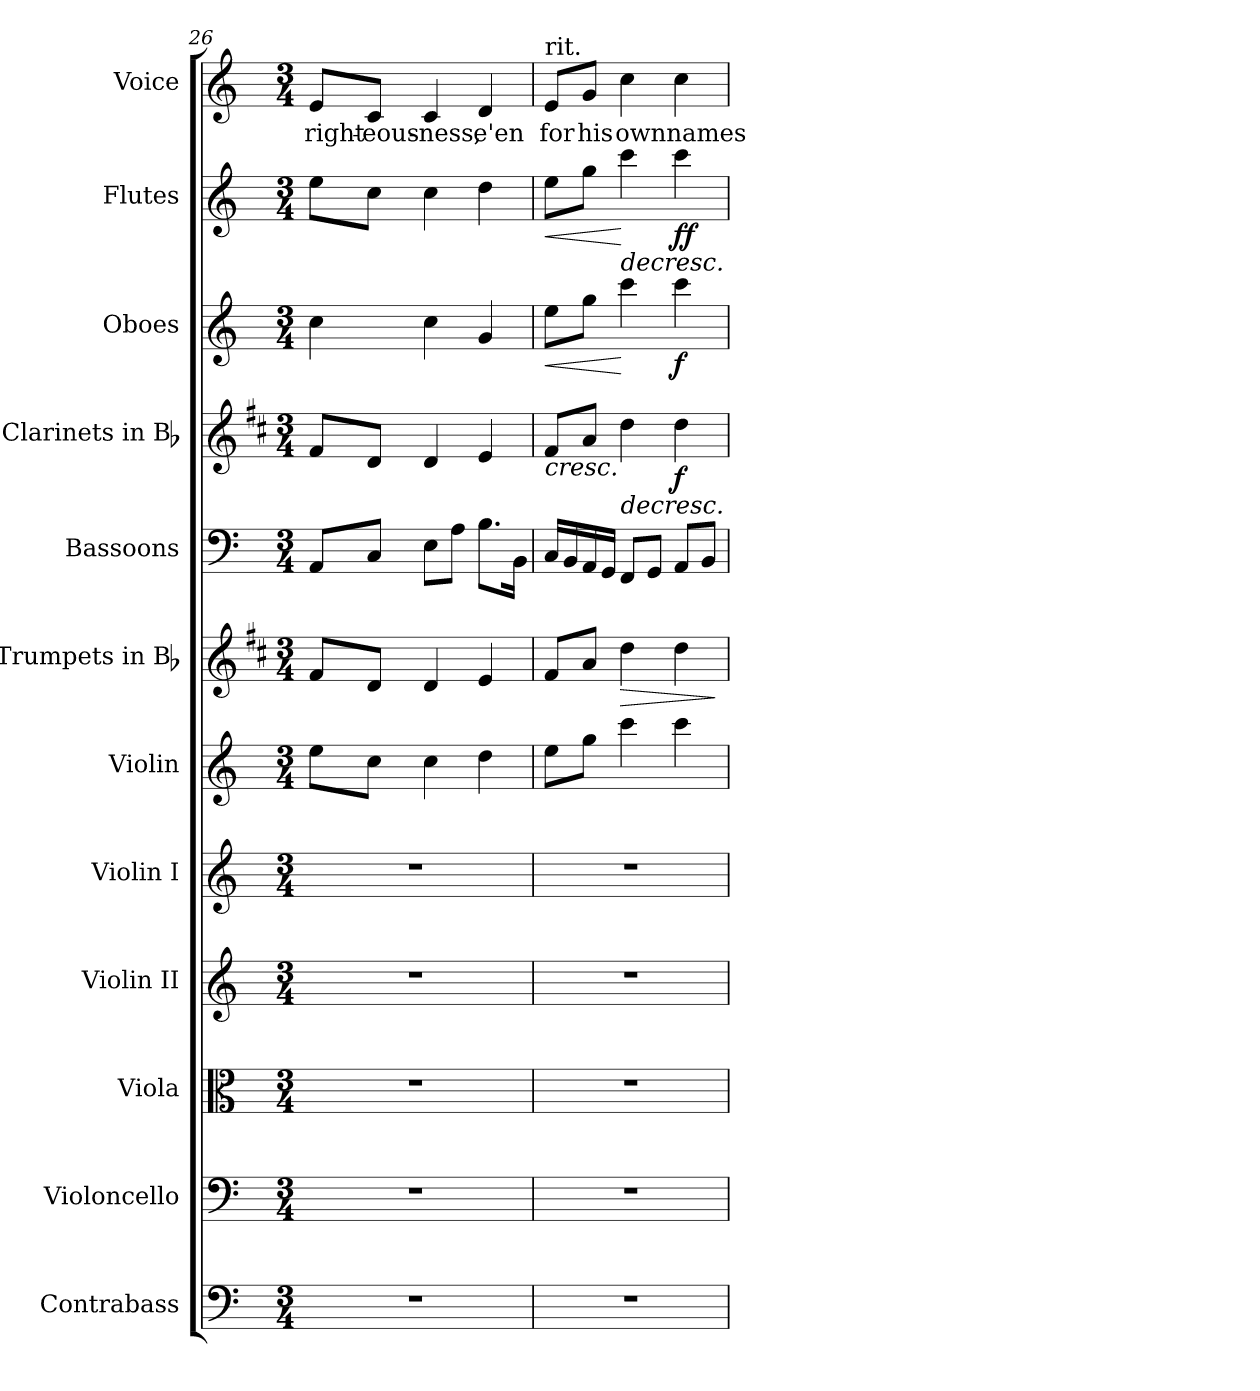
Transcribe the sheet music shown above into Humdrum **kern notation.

**kern	**kern	**kern	**kern	**kern	**kern	**kern	**dynam	**kern	**kern	**dynam	**kern	**dynam	**kern	**dynam	**kern	**text
*part12	*part11	*part10	*part9	*part8	*part7	*part6	*part6	*part5	*part4	*part4	*part3	*part3	*part2	*part2	*part1	*part1
*staff12	*staff11	*staff10	*staff9	*staff8	*staff7	*staff6	*staff6	*staff5	*staff4	*staff4	*staff3	*staff3	*staff2	*staff2	*staff1	*staff1
*I"Contrabass	*I"Violoncello	*I"Viola	*I"Violin II	*I"Violin I	*I"Violin	*I"Trumpets in Bb	*	*I"Bassoons	*I"Clarinets in Bb	*	*I"Oboes	*	*I"Flutes	*	*I"Voice	*
*I'Cb.	*I'Vc.	*I'Vla.	*I'Vln. II	*I'Vln. I	*I'Vln.	*I'Tpt.	*	*I'Bsn.	*I'Cl.	*	*I'Ob.	*	*I'Fl.	*	*I'Voice	*
*clefF4	*clefF4	*clefC3	*clefG2	*clefG2	*clefG2	*clefG2	*	*clefF4	*clefG2	*	*clefG2	*	*clefG2	*	*clefG2	*
*ITrd7c12	*	*	*	*	*	*ITrd1c2	*	*	*ITrd1c2	*	*	*	*	*	*	*
*k[]	*k[]	*k[]	*k[]	*k[]	*k[]	*k[]	*	*k[]	*k[]	*	*k[]	*	*k[]	*	*k[]	*
*C:	*C:	*C:	*C:	*C:	*C:	*C:	*	*C:	*C:	*	*C:	*	*C:	*	*C:	*
*M3/4	*M3/4	*M3/4	*M3/4	*M3/4	*M3/4	*M3/4	*	*M3/4	*M3/4	*	*M3/4	*	*M3/4	*	*M3/4	*
=26	=26	=26	=26	=26	=26	=26	=26	=26	=26	=26	=26	=26	=26	=26	=26	=26
!LO:N:vis=1	!LO:N:vis=1	!LO:N:vis=1	!LO:N:vis=1	!LO:N:vis=1	!	!	!	!	!	!	!	!	!	!	!	!
!	!	!	!	!	!	!	!	!	!	!	!	!	!	!	!	!LO:LY:b:color=#000000
2.r	2.r	2.r	2.r	2.r	8eei\L	8ei/L	.	8AAi/L	8ei/L	.	4cci\	.	8eei\L	.	8ei/L	right-
!	!	!	!	!	!	!	!	!	!	!	!	!	!	!	!	!LO:LY:b:color=#000000
.	.	.	.	.	8cci\J	8ci/J	.	8Ci/J	8ci/J	.	.	.	8cci\J	.	8ci/J	-eous-
!	!	!	!	!	!	!	!	!	!	!	!	!	!	!	!	!LO:LY:b:color=#000000
.	.	.	.	.	4cci\	4ci/	.	8Ei\L	4ci/	.	4cci\	.	4cci\	.	4ci/	-ness,
.	.	.	.	.	.	.	.	8Ai\J	.	.	.	.	.	.	.	.
!	!	!	!	!	!	!	!	!	!	!	!	!	!	!	!	!LO:LY:b:color=#000000
.	.	.	.	.	4ddi\	4di/	.	8.Bi\L	4di/	.	4gi/	.	4ddi\	.	4di/	e'en
.	.	.	.	.	.	.	.	16BBi\Jk	.	.	.	.	.	.	.	.
!!LO:PB:g=z
=27	=27	=27	=27	=27	=27	=27	=27	=27	=27	=27	=27	=27	=27	=27	=27	=27
!LO:N:vis=1	!LO:N:vis=1	!LO:N:vis=1	!LO:N:vis=1	!LO:N:vis=1	!	!	!	!	!	!LO:HP:b	!	!LO:HP:b	!	!LO:HP:b	!	!
!	!	!	!	!	!	!	!	!	!	!	!	!	!	!	!LO:TX:t=rit.	!
!	!	!	!	!	!	!	!	!	!	!	!	!	!	!	!	!LO:LY:b:color=#000000
2.r	2.r	2.r	2.r	2.r	8eei\L	8ei/L	.	16Ci/LL	8ei/L	<	8eei\L	<	8eei\L	<	8ei/L	for
.	.	.	.	.	.	.	.	16BBi/	.	.	.	.	.	.	.	.
!	!	!	!	!	!	!	!	!	!	!	!	!	!	!	!	!LO:LY:b:color=#000000
.	.	.	.	.	8ggi\J	8gi/J	.	16AAi/	8gi/J	.	8ggi\J	.	8ggi\J	.	8gi/J	his
.	.	.	.	.	.	.	.	16GGi/JJ	.	.	.	.	.	.	.	.
!	!	!	!	!	!	!	!LO:HP:b	!	!	!LO:HP:b	!	!	!	!LO:HP:n=1:b	!	!
!	!	!	!	!	!	!	!	!	!	!	!	!	!	!	!	!LO:LY:b:color=#000000
.	.	.	.	.	4ccci\	4cci\	>	8FFi/L	4cci\	>	4ccci\	[	4ccci\	[ >	4cci\	own
.	.	.	.	.	.	.	.	8GGi/J	.	.	.	.	.	.	.	.
!	!	!	!	!	!	!	!	!	!	!	!	!	!	!	!	!LO:LY:b:color=#000000
.	.	.	.	.	4ccci\	4cci\	.	8AAi/L	4cci\	[ f	4ccci\	f	4ccci\	ff	4cci\	names
.	.	.	.	.	.	.	.	8BBi/J	.	.	.	.	.	.	.	.
.	.	.	.	.	.	.	]	.	.	]	.	.	.	]	.	.
=	=	=	=	=	=	=	=	=	=	=	=	=	=	=	=	=
*-	*-	*-	*-	*-	*-	*-	*-	*-	*-	*-	*-	*-	*-	*-	*-	*-
